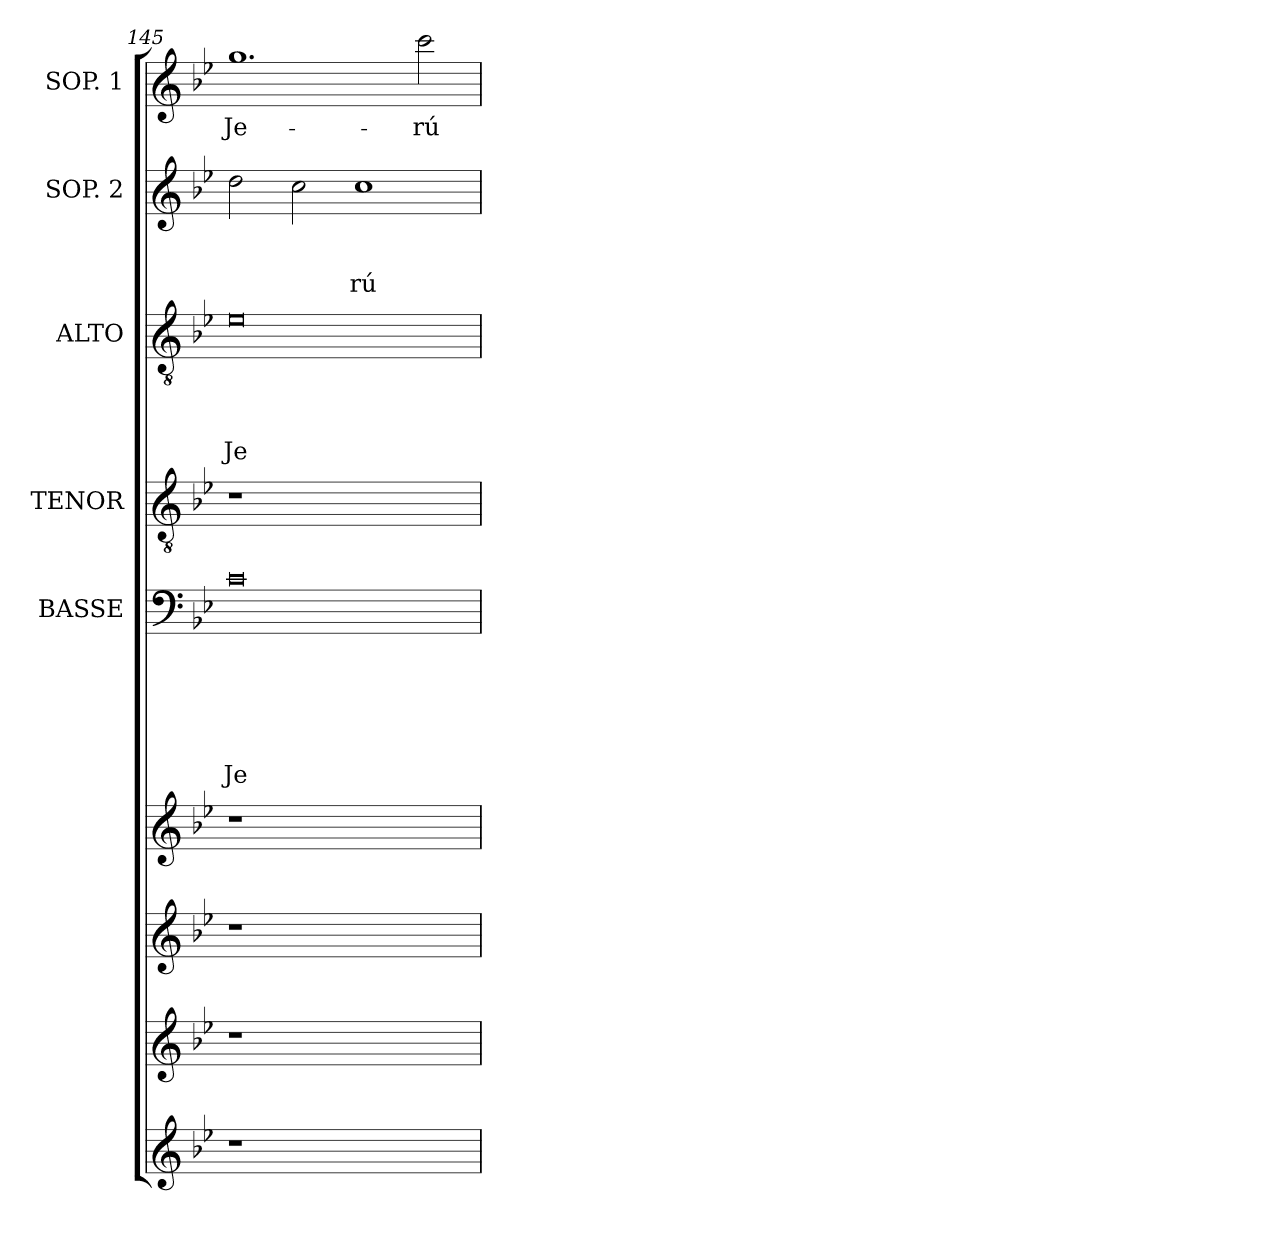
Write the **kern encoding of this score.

**kern	**kern	**kern	**kern	**kern	**text	**text	**text	**text	**text	**text	**kern	**kern	**text	**text	**text	**text	**kern	**text	**text	**text	**kern	**text
*part9	*part8	*part7	*part6	*part5	*part5	*part5	*part5	*part5	*part5	*part5	*part4	*part3	*part3	*part3	*part3	*part3	*part2	*part2	*part2	*part2	*part1	*part1
*staff9	*staff8	*staff7	*staff6	*staff5	*staff5	*staff5	*staff5	*staff5	*staff5	*staff5	*staff4	*staff3	*staff3	*staff3	*staff3	*staff3	*staff2	*staff2	*staff2	*staff2	*staff1	*staff1
*	*	*	*	*I"BASSE	*	*	*	*	*	*	*I"TENOR	*I"ALTO	*	*	*	*	*I"SOP. 2	*	*	*	*I"SOP. 1	*
*	*	*	*	*I'BAS.	*	*	*	*	*	*	*I'TEN.	*I'ALT.	*	*	*	*	*I'SOP. 2	*	*	*	*I'SOP. 1	*
*clefG2	*clefG2	*clefG2	*clefG2	*clefF4	*	*	*	*	*	*	*clefGv2	*clefGv2	*	*	*	*	*clefG2	*	*	*	*clefG2	*
*k[b-e-]	*k[b-e-]	*k[b-e-]	*k[b-e-]	*k[b-e-]	*	*	*	*	*	*	*k[b-e-]	*k[b-e-]	*	*	*	*	*k[b-e-]	*	*	*	*k[b-e-]	*
*B-:	*B-:	*B-:	*B-:	*B-:	*	*	*	*	*	*	*B-:	*B-:	*	*	*	*	*B-:	*	*	*	*B-:	*
=145	=145	=145	=145	=145	=145	=145	=145	=145	=145	=145	=145	=145	=145	=145	=145	=145	=145	=145	=145	=145	=145	=145
!	!	!	!	!	!	!	!	!	!	!LO:LY:b	!	!	!	!	!	!LO:LY:b	!	!	!	!	!	!LO:LY:b
1r	1r	1r	1r	0c	.	.	.	.	.	Je-	1r	0e-	.	.	.	Je-	2dd\	.	.	.	1.gg	Je-
.	.	.	.	.	.	.	.	.	.	.	.	.	.	.	.	.	2cc\	.	.	.	.	.
!	!	!	!	!	!	!	!	!	!	!	!	!	!	!	!	!	!	!	!	!LO:LY:b	!	!
1ryy	1ryy	1ryy	1ryy	.	.	.	.	.	.	.	1ryy	.	.	.	.	.	1cc	.	.	-rú-	.	.
!	!	!	!	!	!	!	!	!	!	!	!	!	!	!	!	!	!	!	!	!	!	!LO:LY:b
.	.	.	.	.	.	.	.	.	.	.	.	.	.	.	.	.	.	.	.	.	2ccc\	-rú-
=	=	=	=	=	=	=	=	=	=	=	=	=	=	=	=	=	=	=	=	=	=	=
*-	*-	*-	*-	*-	*-	*-	*-	*-	*-	*-	*-	*-	*-	*-	*-	*-	*-	*-	*-	*-	*-	*-
